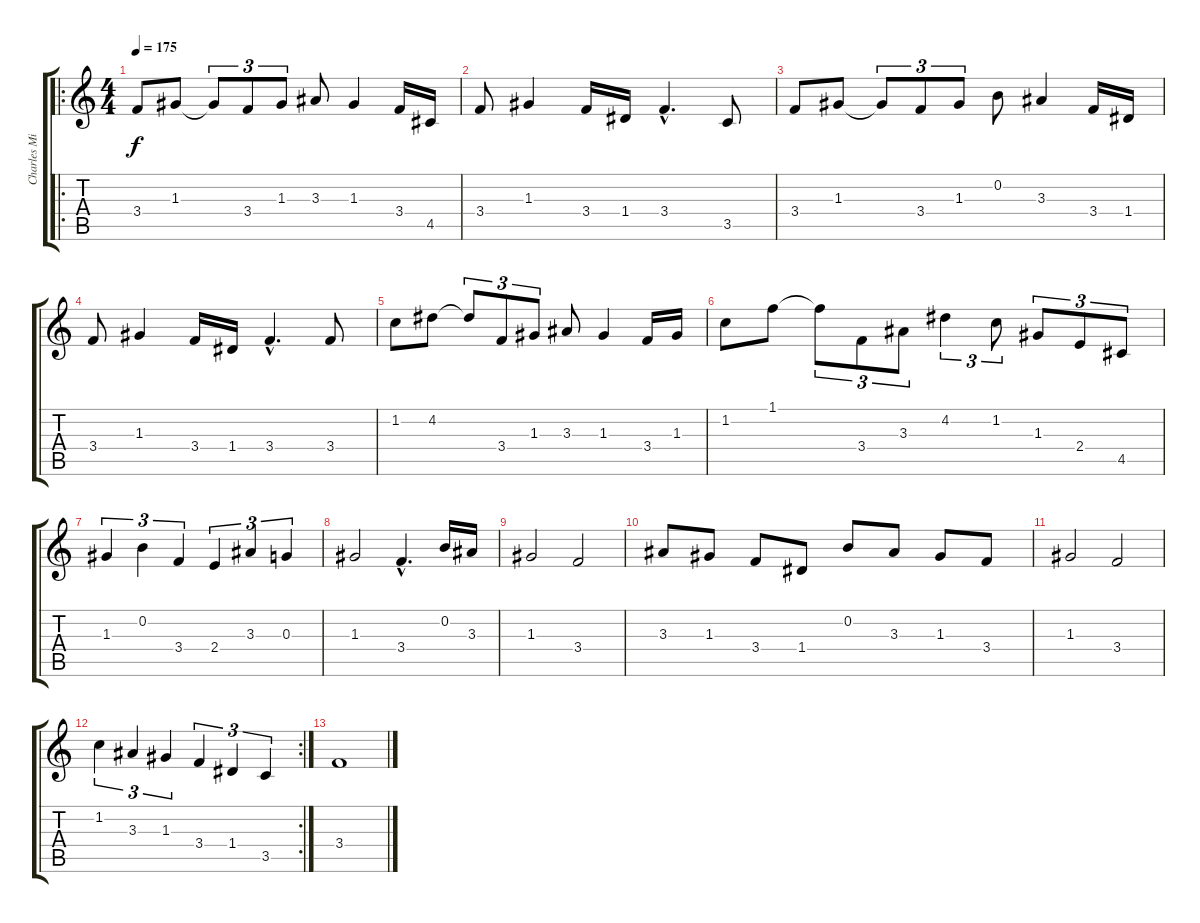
\track ("Charles Mingus" "Charles Mi") {instrument contrabass}
\staff {score tabs}
\tuning (E4 B3 G3 D3 A2 E2) {hide}
\ro
\ts (4 4)
\tempo 175
\clef g2
\ks c
3.4.8{dy f instrument contrabass} 1.3.8 1.3{t}.8{tu (3 2)} 3.4.8{tu (3 2)} 1.3.8{tu (3 2)} 3.3.8 1.3.4 3.4.16 4.5.16 |
3.4.8 1.3.4 3.4.16 1.4.16 3.4{hac}.4{d} 3.5.8 |
3.4.8 1.3.8 1.3{t}.8{tu (3 2)} 3.4.8{tu (3 2)} 1.3.8{tu (3 2)} 0.2.8 3.3.4 3.4.16 1.4.16 |
3.4.8 1.3.4 3.4.16 1.4.16 3.4{hac}.4{d} 3.4.8 |
1.2.8 4.2.8 4.2{t}.8{tu (3 2)} 3.4.8{tu (3 2)} 1.3.8{tu (3 2)} 3.3.8 1.3.4 3.4.16 1.3.16 |
1.2.8 1.1.8 1.1{t}.8{tu (3 2)} 3.4.8{tu (3 2)} 3.3.8{tu (3 2)} 4.2.4{tu (3 2)} 1.2.8{tu (3 2)} 1.3.8{tu (3 2)} 2.4.8{tu (3 2)} 4.5.8{tu (3 2)} |
1.3.4{tu (3 2)} 0.2.4{tu (3 2)} 3.4.4{tu (3 2)} 2.4.4{tu (3 2)} 3.3.4{tu (3 2)} 0.3.4{tu (3 2)} |
1.3.2 3.4{hac}.4{d} 0.2.16 3.3.16 |
1.3.2 3.4.2 |
3.3.8 1.3.8 3.4.8 1.4.8 0.2.8 3.3.8 1.3.8 3.4.8 |
1.3.2 3.4.2 |
\rc 2
1.2.4{tu (3 2)} 3.3.4{tu (3 2)} 1.3.4{tu (3 2)} 3.4.4{tu (3 2)} 1.4.4{tu (3 2)} 3.5.4{tu (3 2)} |
3.4.1
